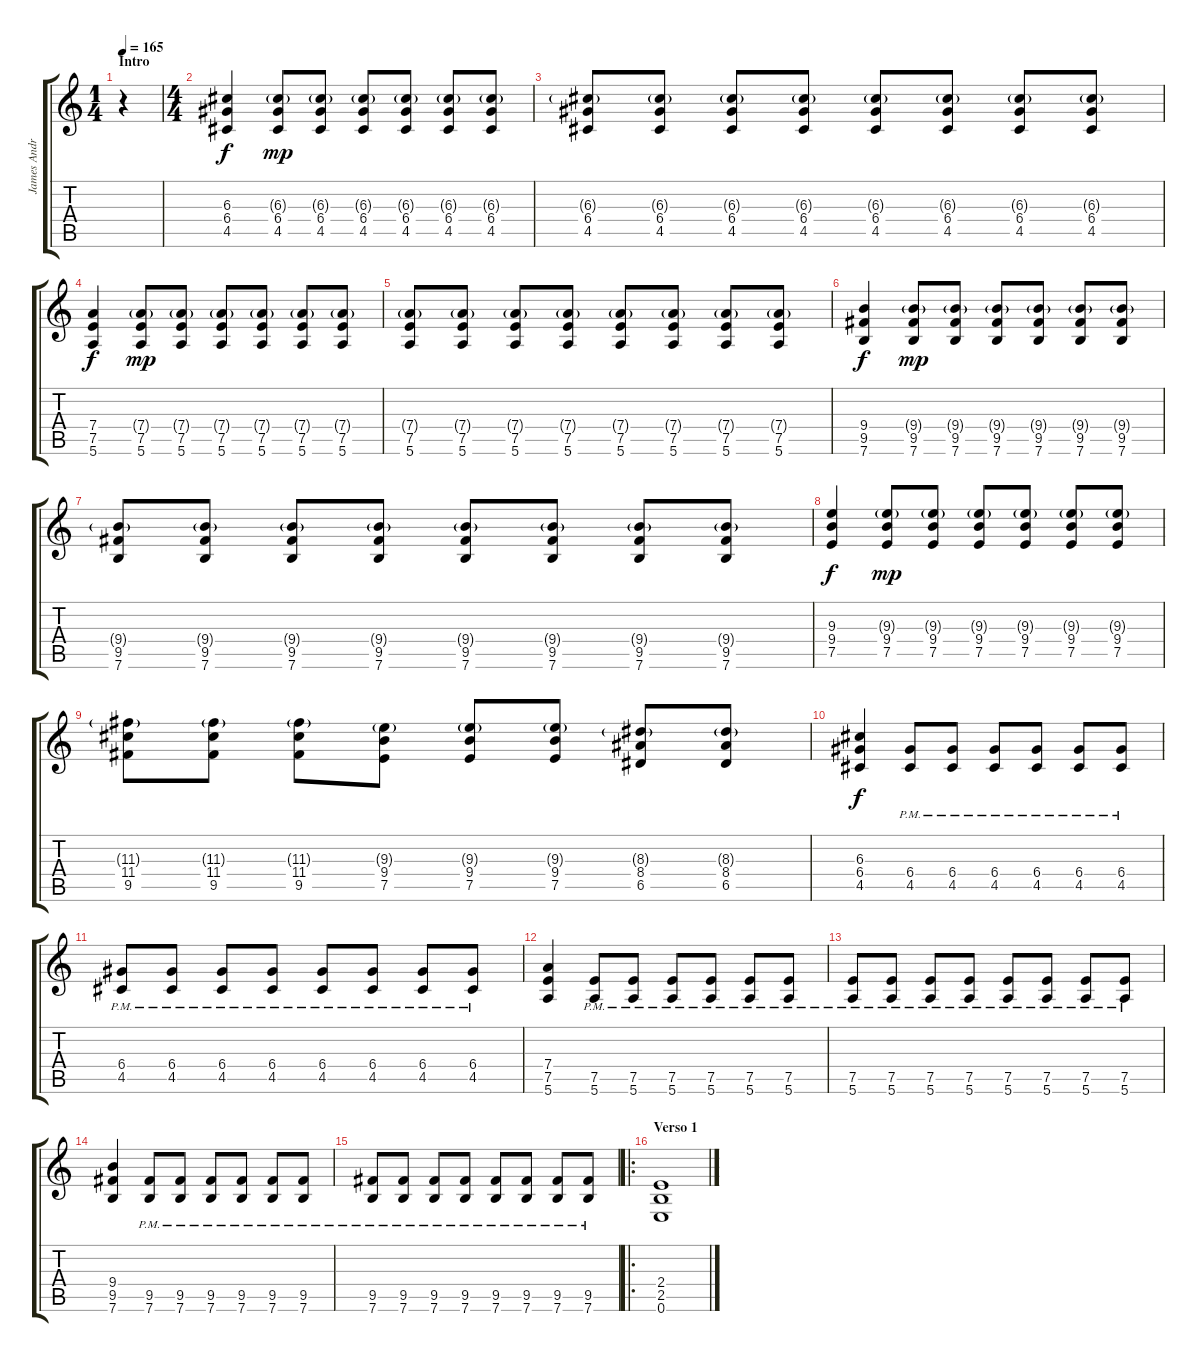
\track ("James Andrew [Base]" "James Andr") {instrument distortionguitar}
\staff {score tabs}
\tuning (E4 B3 G3 D3 A2 E2) {hide}
\ts (1 4)
\section ("" "Intro")
\tempo 165
\clef g2
\ks c
r.4{dy f instrument distortionguitar} |
\ts (4 4)
(6.3 6.4 4.5).4 (6.3{g} 6.4 4.5).8{dy mp} (6.3{g} 6.4 4.5).8 (6.3{g} 6.4 4.5).8 (6.3{g} 6.4 4.5).8 (6.3{g} 6.4 4.5).8 (6.3{g} 6.4 4.5).8 |
(6.3{g} 6.4 4.5).8 (6.3{g} 6.4 4.5).8 (6.3{g} 6.4 4.5).8 (6.3{g} 6.4 4.5).8 (6.3{g} 6.4 4.5).8 (6.3{g} 6.4 4.5).8 (6.3{g} 6.4 4.5).8 (6.3{g} 6.4 4.5).8 |
(7.4 7.5 5.6).4{dy f} (7.4{g} 7.5 5.6).8{dy mp} (7.4{g} 7.5 5.6).8 (7.4{g} 7.5 5.6).8 (7.4{g} 7.5 5.6).8 (7.4{g} 7.5 5.6).8 (7.4{g} 7.5 5.6).8 |
(7.4{g} 7.5 5.6).8 (7.4{g} 7.5 5.6).8 (7.4{g} 7.5 5.6).8 (7.4{g} 7.5 5.6).8 (7.4{g} 7.5 5.6).8 (7.4{g} 7.5 5.6).8 (7.4{g} 7.5 5.6).8 (7.4{g} 7.5 5.6).8 |
(9.4 9.5 7.6).4{dy f} (9.4{g} 9.5 7.6).8{dy mp} (9.4{g} 9.5 7.6).8 (9.4{g} 9.5 7.6).8 (9.4{g} 9.5 7.6).8 (9.4{g} 9.5 7.6).8 (9.4{g} 9.5 7.6).8 |
(9.4{g} 9.5 7.6).8 (9.4{g} 9.5 7.6).8 (9.4{g} 9.5 7.6).8 (9.4{g} 9.5 7.6).8 (9.4{g} 9.5 7.6).8 (9.4{g} 9.5 7.6).8 (9.4{g} 9.5 7.6).8 (9.4{g} 9.5 7.6).8 |
(9.3 9.4 7.5).4{dy f} (9.3{g} 9.4 7.5).8{dy mp} (9.3{g} 9.4 7.5).8 (9.3{g} 9.4 7.5).8 (9.3{g} 9.4 7.5).8 (9.3{g} 9.4 7.5).8 (9.3{g} 9.4 7.5).8 |
(11.3{g} 11.4 9.5).8 (11.3{g} 11.4 9.5).8 (11.3{g} 11.4 9.5).8 (9.3{g} 9.4 7.5).8 (9.3{g} 9.4 7.5).8 (9.3{g} 9.4 7.5).8 (8.3{g} 8.4 6.5).8 (8.3{g} 8.4 6.5).8 |
(6.3 6.4 4.5).4{dy f} (6.4{pm} 4.5{pm}).8 (6.4{pm} 4.5{pm}).8 (6.4{pm} 4.5{pm}).8 (6.4{pm} 4.5{pm}).8 (6.4{pm} 4.5{pm}).8 (6.4{pm} 4.5{pm}).8 |
(6.4{pm} 4.5{pm}).8 (6.4{pm} 4.5{pm}).8 (6.4{pm} 4.5{pm}).8 (6.4{pm} 4.5{pm}).8 (6.4{pm} 4.5{pm}).8 (6.4{pm} 4.5{pm}).8 (6.4{pm} 4.5{pm}).8 (6.4{pm} 4.5{pm}).8 |
(7.4 7.5 5.6).4 (7.5{pm} 5.6{pm}).8 (7.5{pm} 5.6{pm}).8 (7.5{pm} 5.6{pm}).8 (7.5{pm} 5.6{pm}).8 (7.5{pm} 5.6{pm}).8 (7.5{pm} 5.6{pm}).8 |
(7.5{pm} 5.6{pm}).8 (7.5{pm} 5.6{pm}).8 (7.5{pm} 5.6{pm}).8 (7.5{pm} 5.6{pm}).8 (7.5{pm} 5.6{pm}).8 (7.5{pm} 5.6{pm}).8 (7.5{pm} 5.6{pm}).8 (7.5{pm} 5.6{pm}).8 |
(9.4 9.5 7.6).4 (9.5{pm} 7.6{pm}).8 (9.5{pm} 7.6{pm}).8 (9.5{pm} 7.6{pm}).8 (9.5{pm} 7.6{pm}).8 (9.5{pm} 7.6{pm}).8 (9.5{pm} 7.6{pm}).8 |
(9.5{pm} 7.6{pm}).8 (9.5{pm} 7.6{pm}).8 (9.5{pm} 7.6{pm}).8 (9.5{pm} 7.6{pm}).8 (9.5{pm} 7.6{pm}).8 (9.5{pm} 7.6{pm}).8 (9.5{pm} 7.6{pm}).8 (9.5{pm} 7.6{pm}).8 |
\ro
\section ("" "Verso 1")
(2.4 2.5 0.6).1{volume 13}
